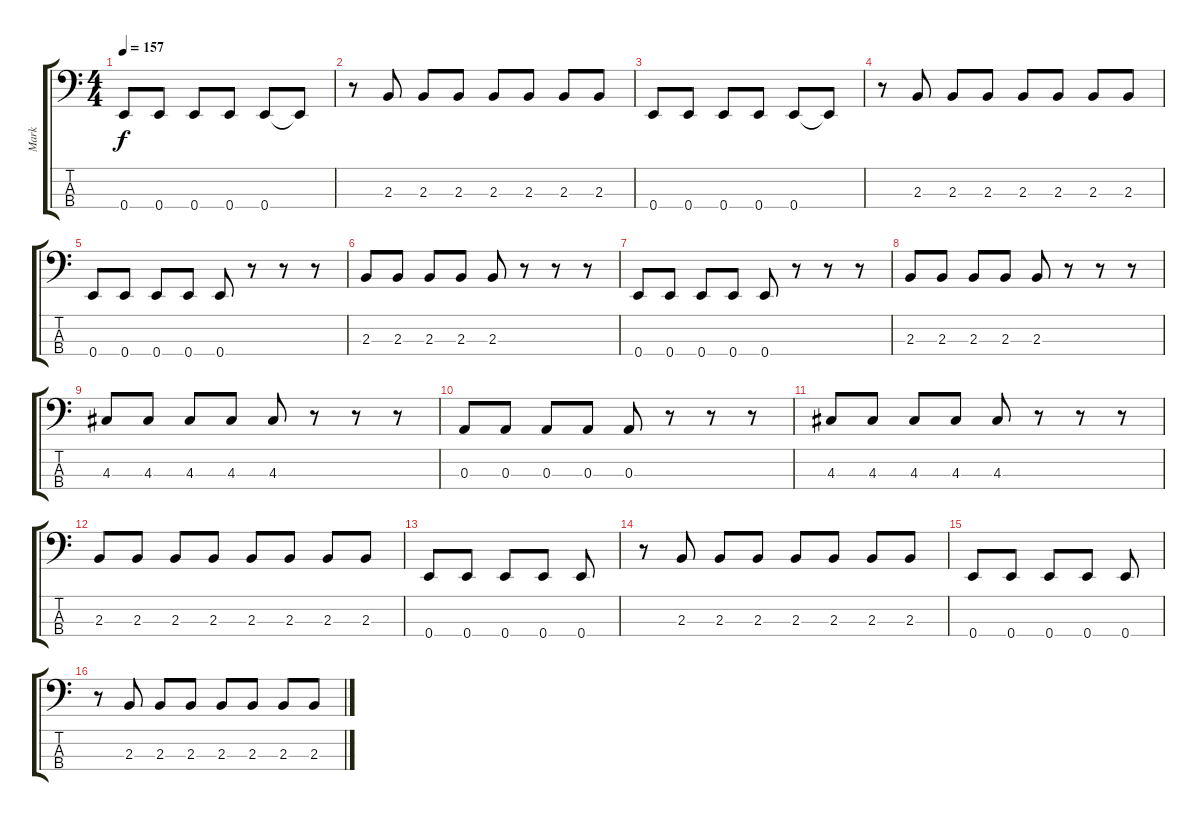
\track ("Mark" "Mark") {instrument electricbassfinger}
\staff {score tabs}
\tuning (G2 D2 A1 E1) {hide}
\ts (4 4)
\tempo 157
\clef f4
\ks c
0.4.8{dy f} 0.4.8 0.4.8 0.4.8 0.4.8 0.4{t}.8 |
r.8 2.3.8 2.3.8 2.3.8 2.3.8 2.3.8 2.3.8 2.3.8 |
0.4.8 0.4.8 0.4.8 0.4.8 0.4.8 0.4{t}.8 |
r.8 2.3.8 2.3.8 2.3.8 2.3.8 2.3.8 2.3.8 2.3.8 |
0.4.8 0.4.8 0.4.8 0.4.8 0.4.8 r.8 r.8 r.8 |
2.3.8 2.3.8 2.3.8 2.3.8 2.3.8 r.8 r.8 r.8 |
0.4.8 0.4.8 0.4.8 0.4.8 0.4.8 r.8 r.8 r.8 |
2.3.8 2.3.8 2.3.8 2.3.8 2.3.8 r.8 r.8 r.8 |
4.3.8 4.3.8 4.3.8 4.3.8 4.3.8 r.8 r.8 r.8 |
0.3.8 0.3.8 0.3.8 0.3.8 0.3.8 r.8 r.8 r.8 |
4.3.8 4.3.8 4.3.8 4.3.8 4.3.8 r.8 r.8 r.8 |
2.3.8 2.3.8 2.3.8 2.3.8 2.3.8 2.3.8 2.3.8 2.3.8 |
0.4.8 0.4.8 0.4.8 0.4.8 0.4.8 |
r.8 2.3.8 2.3.8 2.3.8 2.3.8 2.3.8 2.3.8 2.3.8 |
0.4.8 0.4.8 0.4.8 0.4.8 0.4.8 |
r.8 2.3.8 2.3.8 2.3.8 2.3.8 2.3.8 2.3.8 2.3.8
